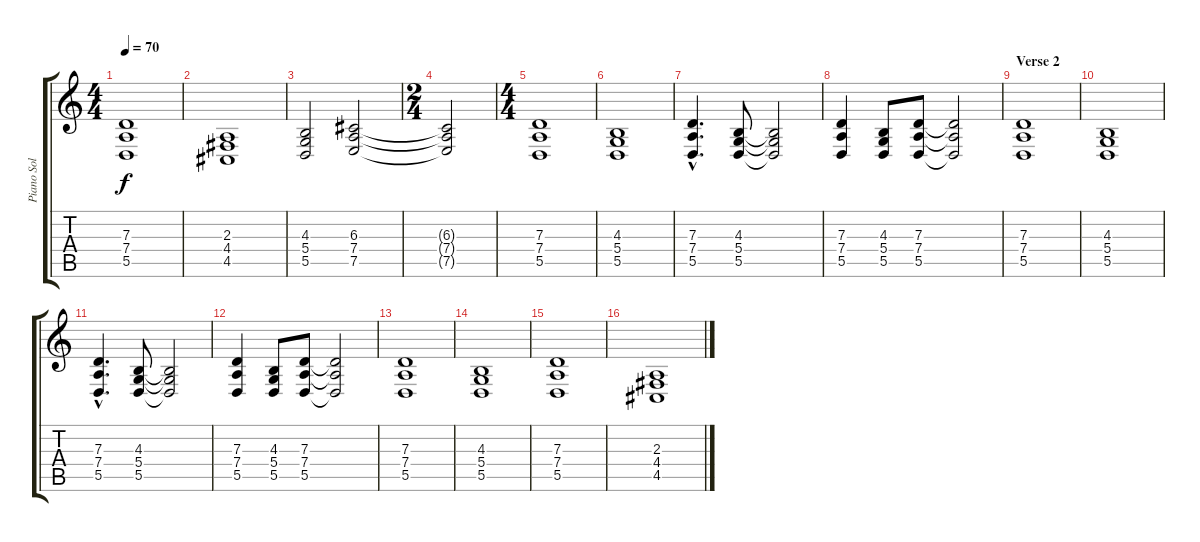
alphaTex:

\track ("Piano Sol" "Piano Sol") {instrument drawbarorgan}
\staff {score tabs}
\tuning (E4 B3 G3 D3 A2 E2) {hide}
\ts (4 4)
\tempo 70
\clef g2
\ks c
(7.3 7.4 5.5).1{dy f} |
(2.3 4.4 4.5).1 |
(4.3 5.4 5.5).2 (6.3 7.4 7.5).2 |
\ts (2 4)
(6.3{t} 7.4{t} 7.5{t}).2 |
\ts (4 4)
(7.3 7.4 5.5).1 |
(4.3 5.4 5.5).1 |
(7.3{hac} 7.4{hac} 5.5{hac}).4{d} (4.3 5.4 5.5).8 (4.3{t} 5.4{t} 5.5{t}).2 |
(7.3 7.4 5.5).4 (4.3 5.4 5.5).8 (7.3 7.4 5.5).8 (7.3{t} 7.4{t} 5.5{t}).2 |
\section ("" "Verse 2")
(7.3 7.4 5.5).1 |
(4.3 5.4 5.5).1 |
(7.3{hac} 7.4{hac} 5.5{hac}).4{d} (4.3 5.4 5.5).8 (4.3{t} 5.4{t} 5.5{t}).2 |
(7.3 7.4 5.5).4 (4.3 5.4 5.5).8 (7.3 7.4 5.5).8 (7.3{t} 7.4{t} 5.5{t}).2 |
(7.3 7.4 5.5).1 |
(4.3 5.4 5.5).1 |
(7.3 7.4 5.5).1 |
(2.3 4.4 4.5).1
